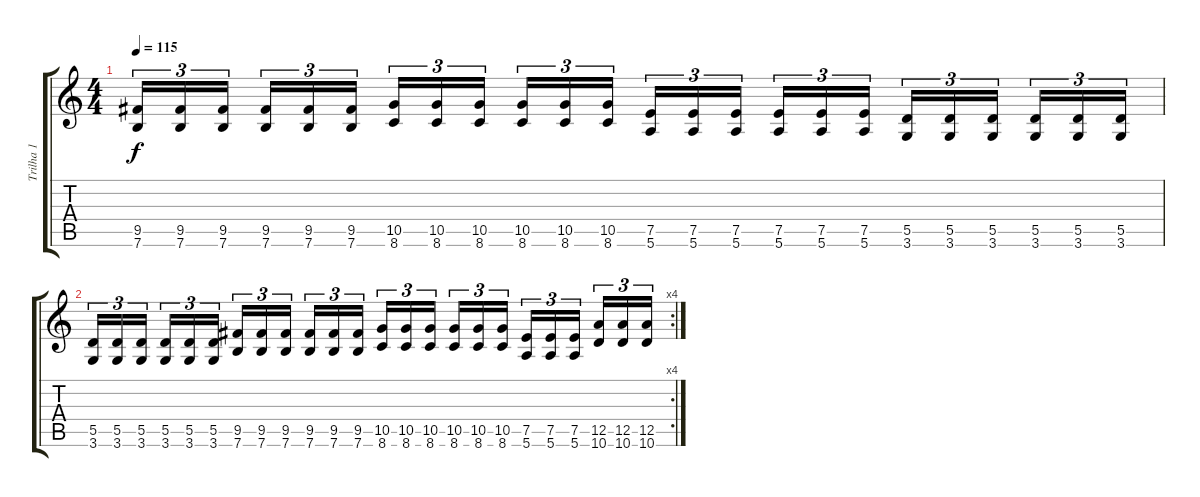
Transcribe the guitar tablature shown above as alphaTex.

\track ("Trilha 1" "Trilha 1") {instrument distortionguitar}
\staff {score tabs}
\tuning (E4 B3 G3 D3 A2 E2) {hide}
\ts (4 4)
\tempo 115
\clef g2
\ks c
(9.5 7.6).16{tu (3 2) dy f} (9.5 7.6).16{tu (3 2)} (9.5 7.6).16{tu (3 2)} (9.5 7.6).16{tu (3 2)} (9.5 7.6).16{tu (3 2)} (9.5 7.6).16{tu (3 2)} (10.5 8.6).16{tu (3 2)} (10.5 8.6).16{tu (3 2)} (10.5 8.6).16{tu (3 2)} (10.5 8.6).16{tu (3 2)} (10.5 8.6).16{tu (3 2)} (10.5 8.6).16{tu (3 2)} (7.5 5.6).16{tu (3 2)} (7.5 5.6).16{tu (3 2)} (7.5 5.6).16{tu (3 2)} (7.5 5.6).16{tu (3 2)} (7.5 5.6).16{tu (3 2)} (7.5 5.6).16{tu (3 2)} (5.5 3.6).16{tu (3 2)} (5.5 3.6).16{tu (3 2)} (5.5 3.6).16{tu (3 2)} (5.5 3.6).16{tu (3 2)} (5.5 3.6).16{tu (3 2)} (5.5 3.6).16{tu (3 2)} |
\rc 4
(5.5 3.6).16{tu (3 2)} (5.5 3.6).16{tu (3 2)} (5.5 3.6).16{tu (3 2)} (5.5 3.6).16{tu (3 2)} (5.5 3.6).16{tu (3 2)} (5.5 3.6).16{tu (3 2)} (9.5 7.6).16{tu (3 2)} (9.5 7.6).16{tu (3 2)} (9.5 7.6).16{tu (3 2)} (9.5 7.6).16{tu (3 2)} (9.5 7.6).16{tu (3 2)} (9.5 7.6).16{tu (3 2)} (10.5 8.6).16{tu (3 2)} (10.5 8.6).16{tu (3 2)} (10.5 8.6).16{tu (3 2)} (10.5 8.6).16{tu (3 2)} (10.5 8.6).16{tu (3 2)} (10.5 8.6).16{tu (3 2)} (7.5 5.6).16{tu (3 2)} (7.5 5.6).16{tu (3 2)} (7.5 5.6).16{tu (3 2)} (12.5 10.6).16{tu (3 2)} (12.5 10.6).16{tu (3 2)} (12.5 10.6).16{tu (3 2)}
